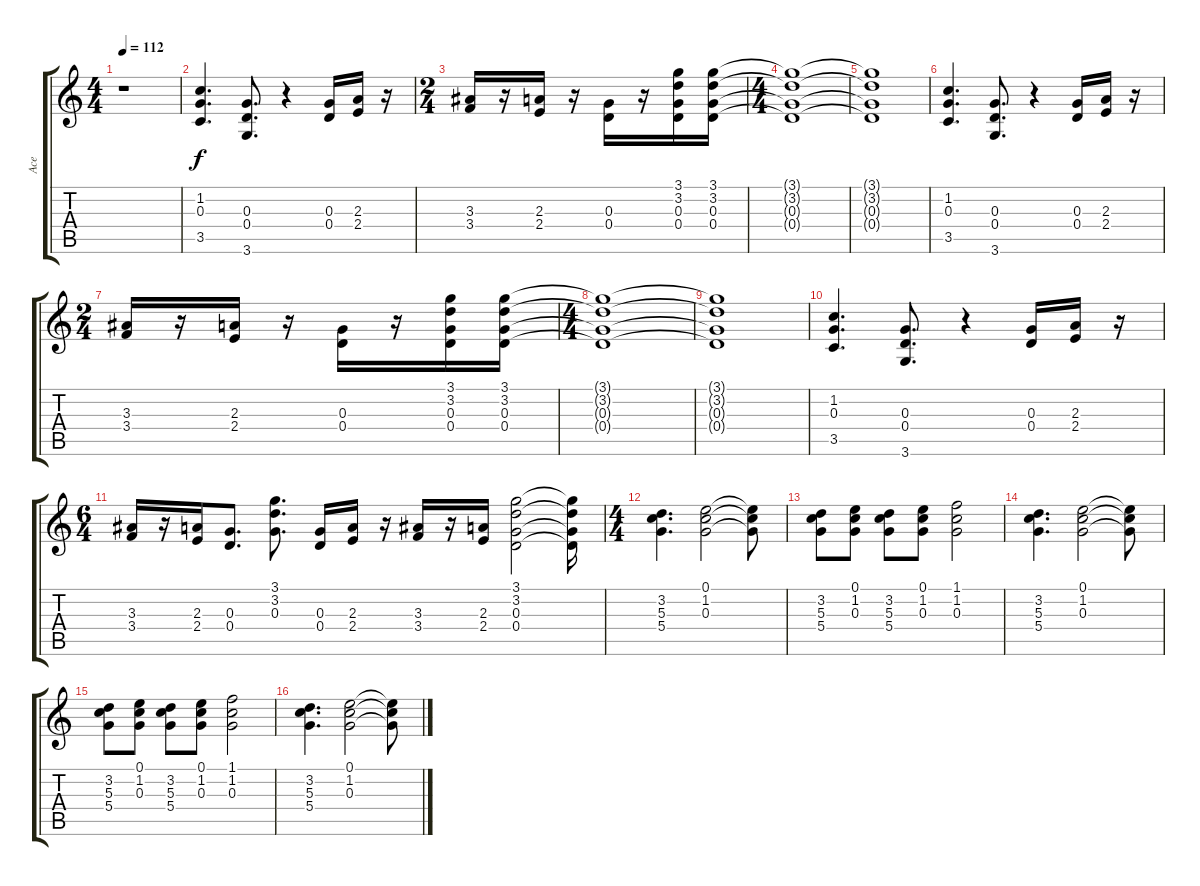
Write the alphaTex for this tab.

\track ("Ace" "Ace") {instrument distortionguitar}
\staff {score tabs}
\tuning (E4 B3 G3 D3 A2 E2) {hide}
\ts (4 4)
\tempo 112
\clef g2
\ks c
r.1{dy f} |
(1.2 0.3 3.5).4{d} (0.3 0.4 3.6).8{d} r.4 (0.3 0.4).16 (2.3 2.4).16 r.16 |
\ts (2 4)
(3.3 3.4).16 r.16 (2.3 2.4).16 r.16 (0.3 0.4).16 r.16 (3.1 3.2 0.3 0.4).16 (3.1 3.2 0.3 0.4).16 |
\ts (4 4)
(3.1{t} 3.2{t} 0.3{t} 0.4{t}).1 |
(3.1{t} 3.2{t} 0.3{t} 0.4{t}).1 |
(1.2 0.3 3.5).4{d} (0.3 0.4 3.6).8{d} r.4 (0.3 0.4).16 (2.3 2.4).16 r.16 |
\ts (2 4)
(3.3 3.4).16 r.16 (2.3 2.4).16 r.16 (0.3 0.4).16 r.16 (3.1 3.2 0.3 0.4).16 (3.1 3.2 0.3 0.4).16 |
\ts (4 4)
(3.1{t} 3.2{t} 0.3{t} 0.4{t}).1 |
(3.1{t} 3.2{t} 0.3{t} 0.4{t}).1 |
(1.2 0.3 3.5).4{d} (0.3 0.4 3.6).8{d} r.4 (0.3 0.4).16 (2.3 2.4).16 r.16 |
\ts (6 4)
(3.3 3.4).16 r.16 (2.3 2.4).16 (0.3 0.4).8{d} (3.1 3.2 0.3).8{d} (0.3 0.4).16 (2.3 2.4).16 r.16 (3.3 3.4).16 r.16 (2.3 2.4).16 (3.1 3.2 0.3 0.4).2 (3.1{t} 3.2{t} 0.3{t} 0.4{t}).16 |
\ts (4 4)
(3.2 5.3 5.4).4{d} (0.1 1.2 0.3).2 (0.1{t} 1.2{t} 0.3{t}).8 |
(3.2 5.3 5.4).8 (0.1 1.2 0.3).8 (3.2 5.3 5.4).8 (0.1 1.2 0.3).8 (1.1 1.2 0.3).2 |
(3.2 5.3 5.4).4{d} (0.1 1.2 0.3).2 (0.1{t} 1.2{t} 0.3{t}).8 |
(3.2 5.3 5.4).8 (0.1 1.2 0.3).8 (3.2 5.3 5.4).8 (0.1 1.2 0.3).8 (1.1 1.2 0.3).2 |
(3.2 5.3 5.4).4{d} (0.1 1.2 0.3).2 (0.1{t} 1.2{t} 0.3{t}).8
